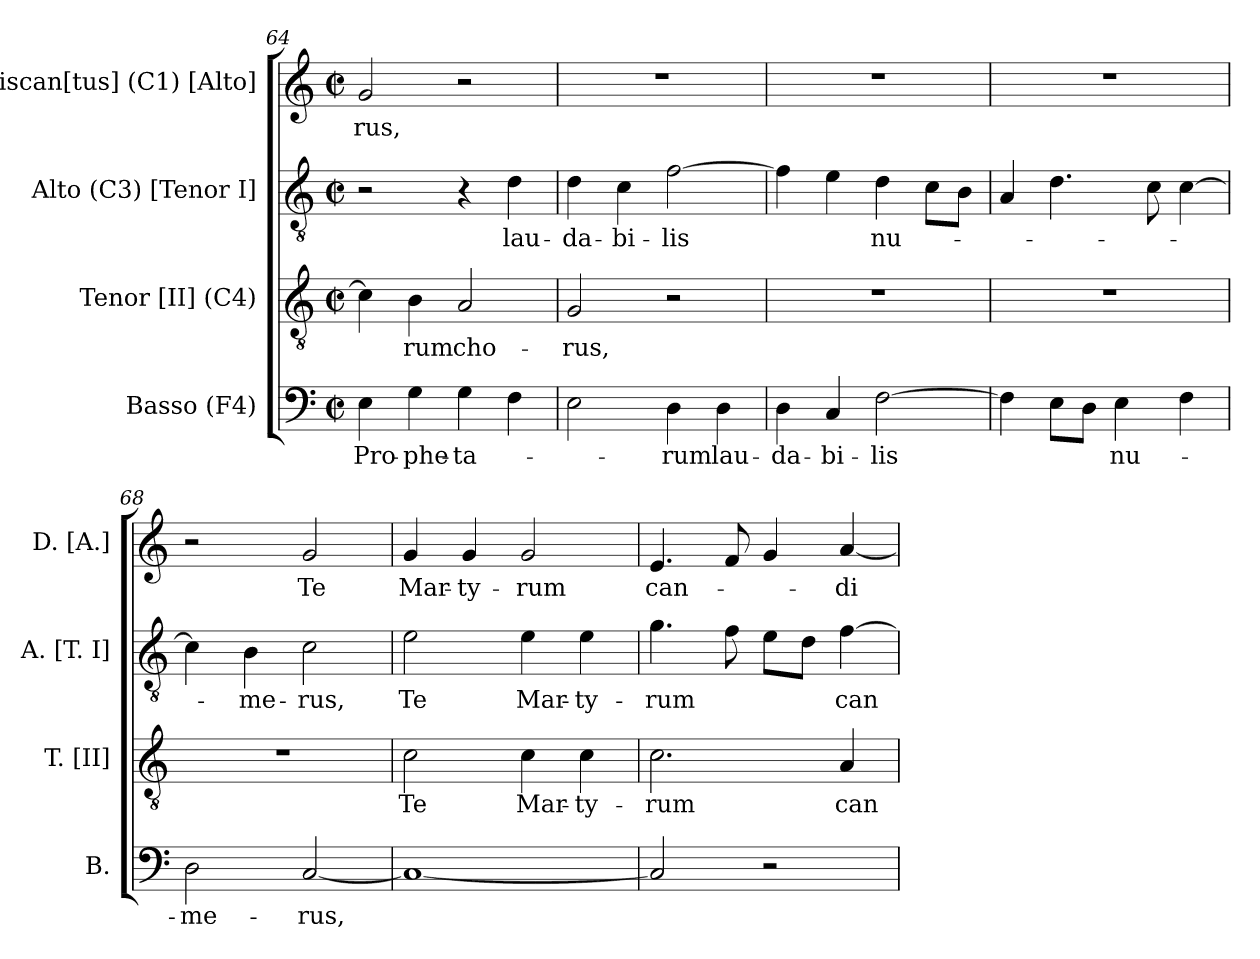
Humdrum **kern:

**kern	**text	**kern	**text	**kern	**text	**kern	**text
*part4	*part4	*part3	*part3	*part2	*part2	*part1	*part1
*staff4	*staff4	*staff3	*staff3	*staff2	*staff2	*staff1	*staff1
*I"Basso (F4)	*	*I"Tenor [II] (C4)	*	*I"Alto (C3) [Tenor I]	*	*I"Discan[tus] (C1) [Alto]	*
*I'B.	*	*I'T. [II]	*	*I'A. [T. I]	*	*I'D. [A.]	*
!!LO:LB:g=z
*clefF4	*	*clefGv2	*	*clefGv2	*	*clefG2	*
*	*	*ITrd7c12	*	*ITrd7c12	*	*	*
*k[]	*	*k[]	*	*k[]	*	*k[]	*
*C:	*	*C:	*	*C:	*	*C:	*
*M2/2	*	*M2/2	*	*M2/2	*	*M2/2	*
*met(c|)	*	*met(c|)	*	*met(c|)	*	*met(c|)	*
=64	=64	=64	=64	=64	=64	=64	=64
!	!LO:LY:b:color=#000000	!	!	!	!	!	!
!	!	!	!	!	!	!	!LO:LY:b:color=#000000
4Ei\	Pro-	4Ci\]	.	2r	.	2gi/	-rus,
!	!LO:LY:b:color=#000000	!	!	!	!	!	!
!	!	!	!LO:LY:b:color=#000000	!	!	!	!
4Gi\	-phe-	4BBi\	-rum	.	.	.	.
!	!LO:LY:b:color=#000000	!	!	!	!	!	!
!	!	!	!LO:LY:b:color=#000000	!	!	!	!
4Gi\	-ta-	2AAi/	cho-	4r	.	2r	.
!	!	!	!	!	!LO:LY:b:color=#000000	!	!
4Fi\	.	.	.	4Di\	lau-	.	.
=65	=65	=65	=65	=65	=65	=65	=65
!	!	!	!LO:LY:b:color=#000000	!	!	!	!
!	!	!	!	!	!LO:LY:b:color=#000000	!	!
2Ei\	.	2GGi/	-rus,	4Di\	-da-	1r	.
!	!	!	!	!	!LO:LY:b:color=#000000	!	!
.	.	.	.	4Ci\	-bi-	.	.
!	!LO:LY:b:color=#000000	!	!	!	!	!	!
!	!	!	!	!	!LO:LY:b:color=#000000	!	!
4Di\	-rum	2r	.	[>2Fi\	-lis	.	.
!	!LO:LY:b:color=#000000	!	!	!	!	!	!
4Di\	lau-	.	.	.	.	.	.
=66	=66	=66	=66	=66	=66	=66	=66
!	!LO:LY:b:color=#000000	!	!	!	!	!	!
4Di\	-da-	1r	.	4Fi\]	.	1r	.
!	!LO:LY:b:color=#000000	!	!	!	!	!	!
4Ci/	-bi-	.	.	4Ei\	.	.	.
!	!LO:LY:b:color=#000000	!	!	!	!	!	!
!	!	!	!	!	!LO:LY:b:color=#000000	!	!
[>2Fi\	-lis	.	.	4Di\	nu-	.	.
.	.	.	.	8Ci\L	.	.	.
.	.	.	.	8BBi\J	.	.	.
=67	=67	=67	=67	=67	=67	=67	=67
4Fi\]	.	1r	.	4AAi/	.	1r	.
8Ei\L	.	.	.	4.Di\	.	.	.
8Di\J	.	.	.	.	.	.	.
!	!LO:LY:b:color=#000000	!	!	!	!	!	!
4Ei\	nu-	.	.	.	.	.	.
.	.	.	.	8Ci\	.	.	.
4Fi\	.	.	.	[>4Ci\	.	.	.
=68	=68	=68	=68	=68	=68	=68	=68
!	!LO:LY:b:color=#000000	!	!	!	!	!	!
2Di\	-me-	1r	.	4Ci\]	.	2r	.
!	!	!	!	!	!LO:LY:b:color=#000000	!	!
.	.	.	.	4BBi\	-me-	.	.
!	!LO:LY:b:color=#000000	!	!	!	!	!	!
!	!	!	!	!	!LO:LY:b:color=#000000	!	!
!	!	!	!	!	!	!	!LO:LY:b:color=#000000
[<2Ci/	-rus,	.	.	2Ci\	-rus,	2gi/	Te
=69	=69	=69	=69	=69	=69	=69	=69
!	!	!	!LO:LY:b:color=#000000	!	!	!	!
!	!	!	!	!	!LO:LY:b:color=#000000	!	!
!	!	!	!	!	!	!	!LO:LY:b:color=#000000
1Ci_<	.	2Ci\	Te	2Ei\	Te	4gi/	Mar-
!	!	!	!	!	!	!	!LO:LY:b:color=#000000
.	.	.	.	.	.	4gi/	-ty-
!	!	!	!LO:LY:b:color=#000000	!	!	!	!
!	!	!	!	!	!LO:LY:b:color=#000000	!	!
!	!	!	!	!	!	!	!LO:LY:b:color=#000000
.	.	4Ci\	Mar-	4Ei\	Mar-	2gi/	-rum
!	!	!	!LO:LY:b:color=#000000	!	!	!	!
!	!	!	!	!	!LO:LY:b:color=#000000	!	!
.	.	4Ci\	-ty-	4Ei\	-ty-	.	.
=70	=70	=70	=70	=70	=70	=70	=70
!	!	!	!LO:LY:b:color=#000000	!	!	!	!
!	!	!	!	!	!LO:LY:b:color=#000000	!	!
!	!	!	!	!	!	!	!LO:LY:b:color=#000000
2Ci/]	.	2.Ci\	-rum	4.Gi\	-rum	4.ei/	can-
.	.	.	.	8Fi\	.	8fi/	.
2r	.	.	.	8Ei\L	.	4gi/	.
.	.	.	.	8Di\J	.	.	.
!	!	!	!LO:LY:b:color=#000000	!	!	!	!
!	!	!	!	!	!LO:LY:b:color=#000000	!	!
!	!	!	!	!	!	!	!LO:LY:b:color=#000000
.	.	4AAi/	can-	[>4Fi\	can-	[<4ai/	-di-
=	=	=	=	=	=	=	=
*-	*-	*-	*-	*-	*-	*-	*-
